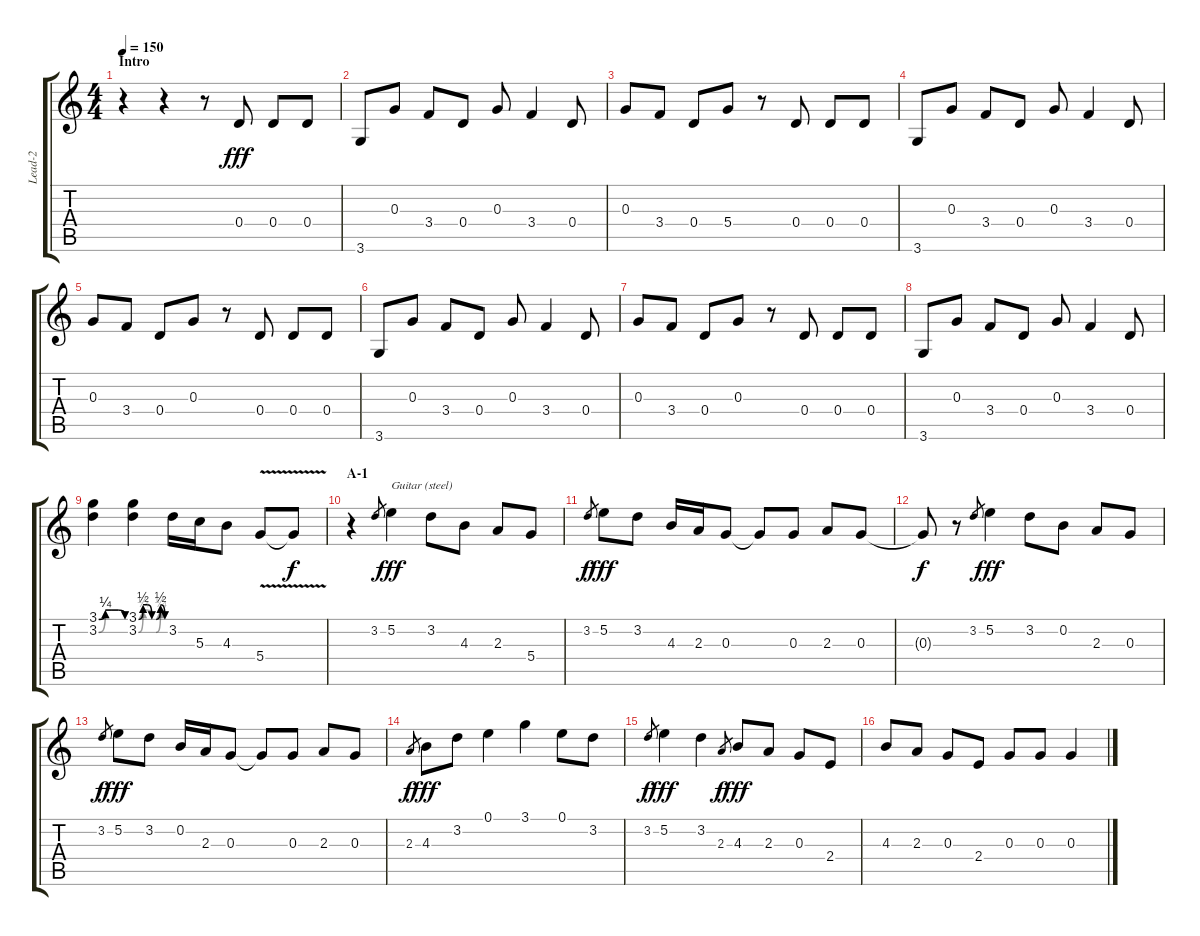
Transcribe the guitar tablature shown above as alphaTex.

\track ("Lead-2" "Lead-2") {instrument acousticguitarnylon}
\staff {score tabs}
\tuning (E4 B3 G3 D3 A2 E2) {hide}
\ts (4 4)
\section ("" "Intro")
\tempo 150
\clef g2
\ks c
r.4{dy fff instrument acousticguitarsteel} r.4 r.8 0.4.8 0.4.8 0.4.8 |
3.6.8 0.3.8 3.4.8 0.4.8 0.3.8 3.4.4 0.4.8 |
0.3.8 3.4.8 0.4.8 5.4.8 r.8 0.4.8 0.4.8 0.4.8 |
3.6.8 0.3.8 3.4.8 0.4.8 0.3.8 3.4.4 0.4.8 |
0.3.8 3.4.8 0.4.8 0.3.8 r.8 0.4.8 0.4.8 0.4.8 |
3.6.8 0.3.8 3.4.8 0.4.8 0.3.8 3.4.4 0.4.8 |
0.3.8 3.4.8 0.4.8 0.3.8 r.8 0.4.8 0.4.8 0.4.8 |
3.6.8 0.3.8 3.4.8 0.4.8 0.3.8 3.4.4 0.4.8 |
(3.1{be (custom 0 0 15 1 30 1 45 1 60 0)} 3.2{be (custom 0 0 15 1 31 1 45 1 60 0)}).4 (3.1{be (custom 0 0 10 2 20 2 30 0 40 0 50 2 60 0)} 3.2{be (custom 0 0 10 1 20 1 30 0 40 0 50 1 60 0)}).4 3.2.16 5.3.16 4.3.8 5.4{v}.8 5.4{t}.8{dy f} |
\section ("" "A-1")
r.4{volume 16 instrument acousticguitarsteel} 3.2.8{gr} 5.2.4{txt "Guitar (steel)" dy fff} 3.2.8 4.3.8 2.3.8 5.4.8 |
3.2.8{gr dy f} 5.2.8{dy fff} 3.2.8 4.3.16 2.3.16 0.3.8 0.3{t}.8 0.3.8 2.3.8 0.3.8 |
0.3{t}.8{dy f} r.8 3.2.8{gr} 5.2.4{dy fff} 3.2.8 0.2.8 2.3.8 0.3.8 |
3.2.8{gr dy f} 5.2.8{dy fff} 3.2.8 0.2.16 2.3.16 0.3.8 0.3{t}.8 0.3.8 2.3.8 0.3.8 |
2.3.8{gr dy f} 4.3.8{dy fff} 3.2.8 0.1.4 3.1.4 0.1.8 3.2.8 |
3.2.8{gr dy f} 5.2.4{dy fff} 3.2.4 2.3.8{gr dy f} 4.3.8{dy fff} 2.3.8 0.3.8 2.4.8 |
4.3.8 2.3.8 0.3.8 2.4.8 0.3.8 0.3.8 0.3.4
